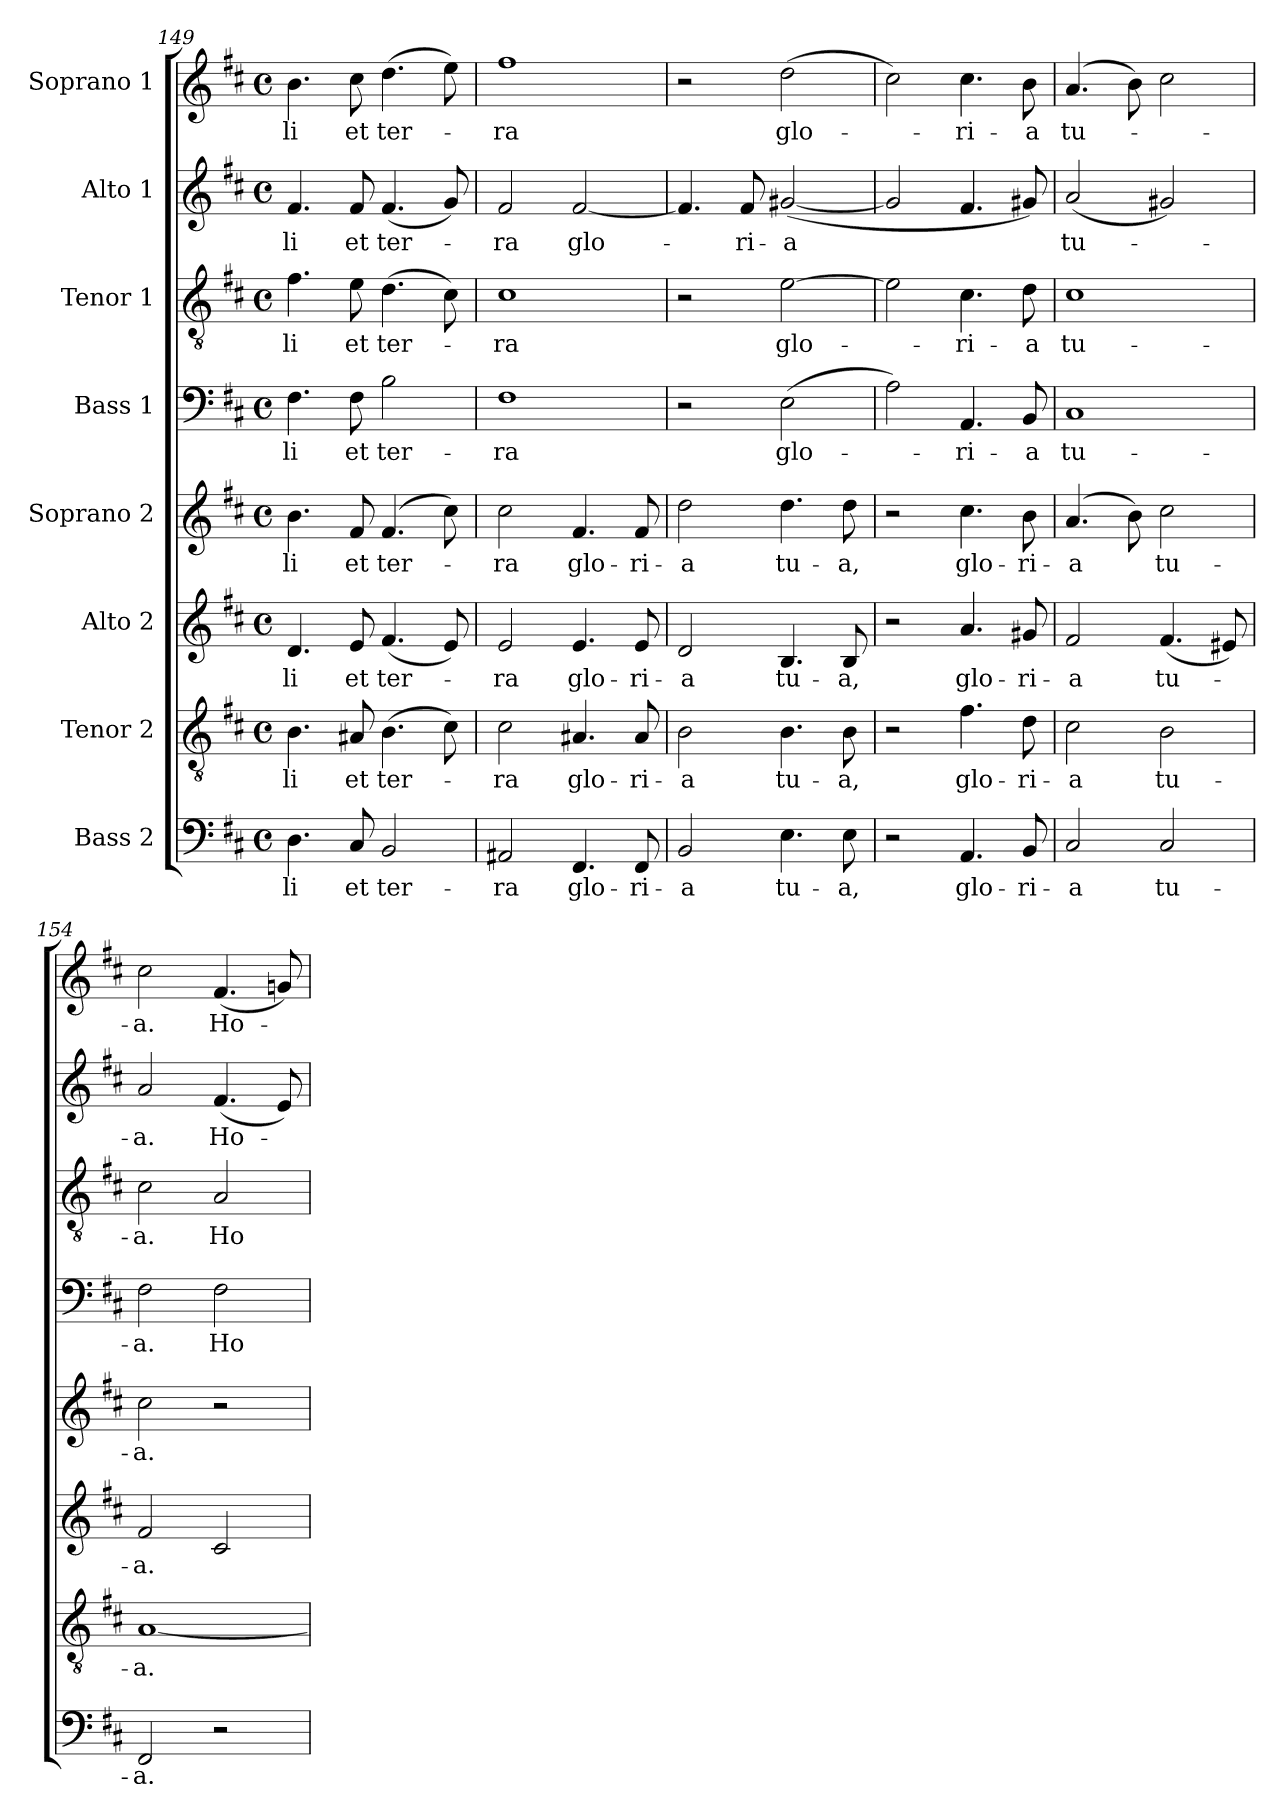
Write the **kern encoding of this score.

**kern	**text	**kern	**text	**kern	**text	**kern	**text	**kern	**text	**kern	**text	**kern	**text	**kern	**text
*part8	*part8	*part7	*part7	*part6	*part6	*part5	*part5	*part4	*part4	*part3	*part3	*part2	*part2	*part1	*part1
*staff8	*staff8	*staff7	*staff7	*staff6	*staff6	*staff5	*staff5	*staff4	*staff4	*staff3	*staff3	*staff2	*staff2	*staff1	*staff1
*I"Bass 2	*	*I"Tenor 2	*	*I"Alto 2	*	*I"Soprano 2	*	*I"Bass 1	*	*I"Tenor 1	*	*I"Alto 1	*	*I"Soprano 1	*
*clefF4	*	*clefGv2	*	*clefG2	*	*clefG2	*	*clefF4	*	*clefGv2	*	*clefG2	*	*clefG2	*
*k[f#c#]	*	*k[f#c#]	*	*k[f#c#]	*	*k[f#c#]	*	*k[f#c#]	*	*k[f#c#]	*	*k[f#c#]	*	*k[f#c#]	*
*D:	*	*D:	*	*D:	*	*D:	*	*D:	*	*D:	*	*D:	*	*D:	*
*M4/4	*	*M4/4	*	*M4/4	*	*M4/4	*	*M4/4	*	*M4/4	*	*M4/4	*	*M4/4	*
*met(c)	*	*met(c)	*	*met(c)	*	*met(c)	*	*met(c)	*	*met(c)	*	*met(c)	*	*met(c)	*
=149	=149	=149	=149	=149	=149	=149	=149	=149	=149	=149	=149	=149	=149	=149	=149
!	!LO:LY:b	!	!LO:LY:b	!	!LO:LY:b	!	!LO:LY:b	!	!LO:LY:b	!	!LO:LY:b	!	!LO:LY:b	!	!LO:LY:b
4.D\	-li	4.B\	-li	4.d/	-li	4.b\	-li	4.F#\	-li	4.f#\	-li	4.f#/	-li	4.b\	-li
!	!LO:LY:b	!	!LO:LY:b	!	!LO:LY:b	!	!LO:LY:b	!	!LO:LY:b	!	!LO:LY:b	!	!LO:LY:b	!	!LO:LY:b
8C#/	et	8A#X/	et	8e/	et	8f#/	et	8F#\	et	8e\	et	8f#/	et	8cc#\	et
!	!LO:LY:b	!	!LO:LY:b	!	!LO:LY:b	!	!LO:LY:b	!	!LO:LY:b	!	!LO:LY:b	!	!LO:LY:b	!	!LO:LY:b
2BB/	ter-	(>4.B\	ter-	(<4.f#/	ter-	(4.f#/	ter-	2B\	ter-	(>4.d\	ter-	(<4.f#/	ter-	(>4.dd\	ter-
.	.	8c#\)	.	8e/)	.	8cc#\)	.	.	.	8c#\)	.	8g/)	.	8ee\)	.
!!LO:LB:g=z
=150	=150	=150	=150	=150	=150	=150	=150	=150	=150	=150	=150	=150	=150	=150	=150
!	!LO:LY:b	!	!LO:LY:b	!	!LO:LY:b	!	!LO:LY:b	!	!LO:LY:b	!	!LO:LY:b	!	!LO:LY:b	!	!LO:LY:b
2AA#X/	-ra	2c#\	-ra	2e/	-ra	2cc#\	-ra	1F#	-ra	1c#	-ra	2f#/	-ra	1ff#	-ra
!	!LO:LY:b	!	!LO:LY:b	!	!LO:LY:b	!	!LO:LY:b	!	!	!	!	!	!LO:LY:b	!	!
4.FF#/	glo-	4.A#X/	glo-	4.e/	glo-	4.f#/	glo-	.	.	.	.	[2f#/	glo-	.	.
!	!LO:LY:b	!	!LO:LY:b	!	!LO:LY:b	!	!LO:LY:b	!	!	!	!	!	!	!	!
8FF#/	-ri-	8A#/	-ri-	8e/	-ri-	8f#/	-ri-	.	.	.	.	.	.	.	.
=151	=151	=151	=151	=151	=151	=151	=151	=151	=151	=151	=151	=151	=151	=151	=151
!	!LO:LY:b	!	!LO:LY:b	!	!LO:LY:b	!	!LO:LY:b	!	!	!	!	!	!	!	!
2BB/	-a	2B\	-a	2d/	-a	2dd\	-a	2r	.	2r	.	4.f#/]	.	2r	.
!	!	!	!	!	!	!	!	!	!	!	!	!	!LO:LY:b	!	!
.	.	.	.	.	.	.	.	.	.	.	.	8f#/	-ri-	.	.
!	!LO:LY:b	!	!LO:LY:b	!	!LO:LY:b	!	!LO:LY:b	!	!LO:LY:b	!	!LO:LY:b	!	!LO:LY:b	!	!LO:LY:b
4.E\	tu-	4.B\	tu-	4.B/	tu-	4.dd\	tu-	(>2E\	glo-	[2e\	glo-	(<[2g#X/	-a	(>2dd\	glo-
!	!LO:LY:b	!	!LO:LY:b	!	!LO:LY:b	!	!LO:LY:b	!	!	!	!	!	!	!	!
8E\	-a,	8B\	-a,	8B/	-a,	8dd\	-a,	.	.	.	.	.	.	.	.
=152	=152	=152	=152	=152	=152	=152	=152	=152	=152	=152	=152	=152	=152	=152	=152
2r	.	2r	.	2r	.	2r	.	2A\)	.	2e\]	.	2g#/]	.	2cc#\)	.
!	!LO:LY:b	!	!LO:LY:b	!	!LO:LY:b	!	!LO:LY:b	!	!LO:LY:b	!	!LO:LY:b	!	!	!	!LO:LY:b
4.AA/	glo-	4.f#\	glo-	4.a/	glo-	4.cc#\	glo-	4.AA/	-ri-	4.c#\	-ri-	4.f#/	.	4.cc#\	-ri-
!	!LO:LY:b	!	!LO:LY:b	!	!LO:LY:b	!	!LO:LY:b	!	!LO:LY:b	!	!LO:LY:b	!	!	!	!LO:LY:b
8BB/	-ri-	8d\	-ri-	8g#X/	-ri-	8b\	-ri-	8BB/	-a	8d\	-a	8g#X/)	.	8b\	-a
=153	=153	=153	=153	=153	=153	=153	=153	=153	=153	=153	=153	=153	=153	=153	=153
!	!LO:LY:b	!	!LO:LY:b	!	!LO:LY:b	!	!LO:LY:b	!	!LO:LY:b	!	!LO:LY:b	!	!LO:LY:b	!	!LO:LY:b
2C#/	-a	2c#\	-a	2f#/	-a	(4.a/	-a	1C#	tu-	1c#	tu-	(<2a/	tu-	(4.a/	tu-
.	.	.	.	.	.	8b\)	.	.	.	.	.	.	.	8b\)	.
!	!LO:LY:b	!	!LO:LY:b	!	!LO:LY:b	!	!LO:LY:b	!	!	!	!	!	!	!	!
2C#/	tu-	2B\	tu-	(<4.f#/	tu-	2cc#\	tu-	.	.	.	.	2g#X/)	.	2cc#\	.
.	.	.	.	8e#X/)	.	.	.	.	.	.	.	.	.	.	.
=154	=154	=154	=154	=154	=154	=154	=154	=154	=154	=154	=154	=154	=154	=154	=154
!	!LO:LY:b	!	!LO:LY:b	!	!LO:LY:b	!	!LO:LY:b	!	!LO:LY:b	!	!LO:LY:b	!	!LO:LY:b	!	!LO:LY:b
2FF#/	-a.	[1A	-a.	2f#/	-a.	2cc#\	-a.	2F#\	-a.	2c#\	-a.	2a/	-a.	2cc#\	-a.
!	!	!	!	!	!	!	!	!	!LO:LY:b	!	!LO:LY:b	!	!LO:LY:b	!	!LO:LY:b
2r	.	.	.	2c#/	.	2r	.	2F#\	Ho-	2A/	Ho-	(<4.f#/	Ho-	(<4.f#/	Ho-
.	.	.	.	.	.	.	.	.	.	.	.	8e/)	.	8gn/)	.
=	=	=	=	=	=	=	=	=	=	=	=	=	=	=	=
*-	*-	*-	*-	*-	*-	*-	*-	*-	*-	*-	*-	*-	*-	*-	*-
